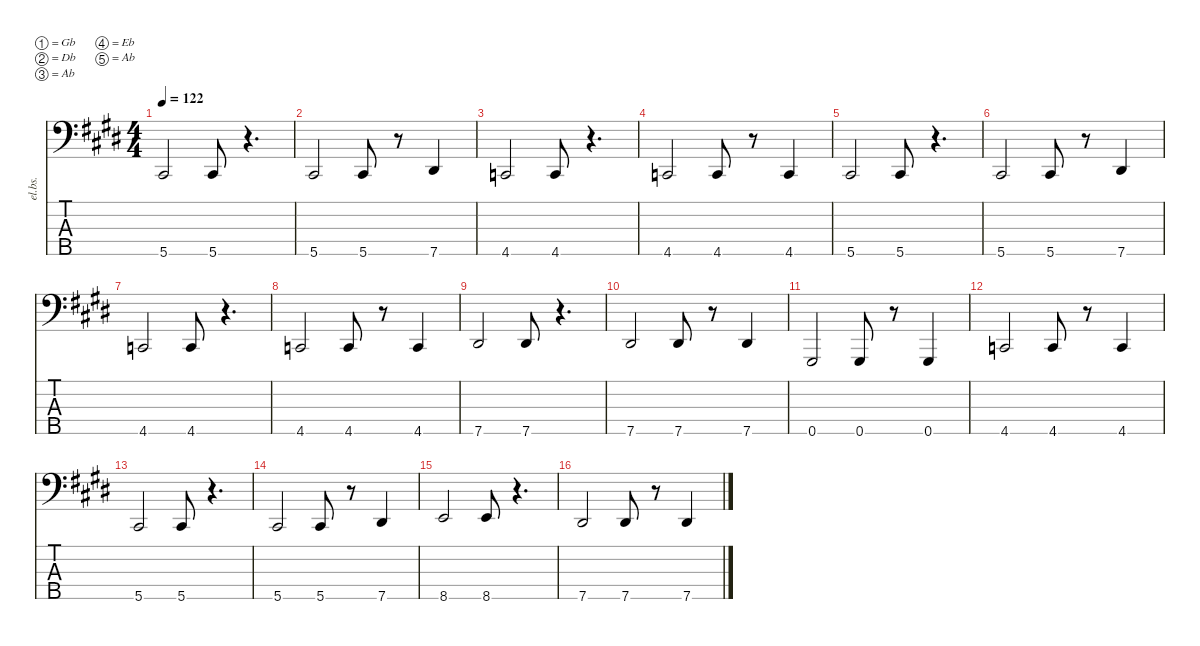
\defaultSystemsLayout 4
\hideDynamics
\bracketExtendMode nobrackets
\otherSystemsTrackNameOrientation horizontal
\track ("Toshiya" "el.bs.") {instrument electricbassfinger}
\staff {score tabs}
\tuning (Gb2 Db2 Ab1 Eb1 Ab0)
\ts (4 4)
\tempo 122
\clef f4
\ks c#minor
5.5{acc #}.2{dy mf} 5.5{acc #}.8 r.4{d} |
5.5{acc #}.2 5.5{acc #}.8 r.8 7.5{acc #}.4 |
4.5{acc forcenatural}.2 4.5{acc forcenatural}.8 r.4{d} |
4.5{acc forcenatural}.2 4.5{acc forcenatural}.8 r.8 4.5{acc forcenatural}.4 |
5.5{acc #}.2 5.5{acc #}.8 r.4{d} |
5.5{acc #}.2 5.5{acc #}.8 r.8 7.5{acc #}.4 |
4.5{acc forcenatural}.2 4.5{acc forcenatural}.8 r.4{d} |
4.5{acc forcenatural}.2 4.5{acc forcenatural}.8 r.8 4.5{acc forcenatural}.4 |
7.5{acc #}.2 7.5{acc #}.8 r.4{d} |
7.5{acc #}.2 7.5{acc #}.8 r.8 7.5{acc #}.4 |
0.5{acc #}.2 0.5{acc #}.8 r.8 0.5{acc #}.4 |
4.5{acc forcenatural}.2 4.5{acc forcenatural}.8 r.8 4.5{acc forcenatural}.4 |
5.5{acc #}.2 5.5{acc #}.8 r.4{d} |
5.5{acc #}.2 5.5{acc #}.8 r.8 7.5{acc #}.4 |
8.5{acc forcenatural}.2 8.5{acc forcenatural}.8 r.4{d} |
7.5{acc #}.2 7.5{acc #}.8 r.8 7.5{acc #}.4
